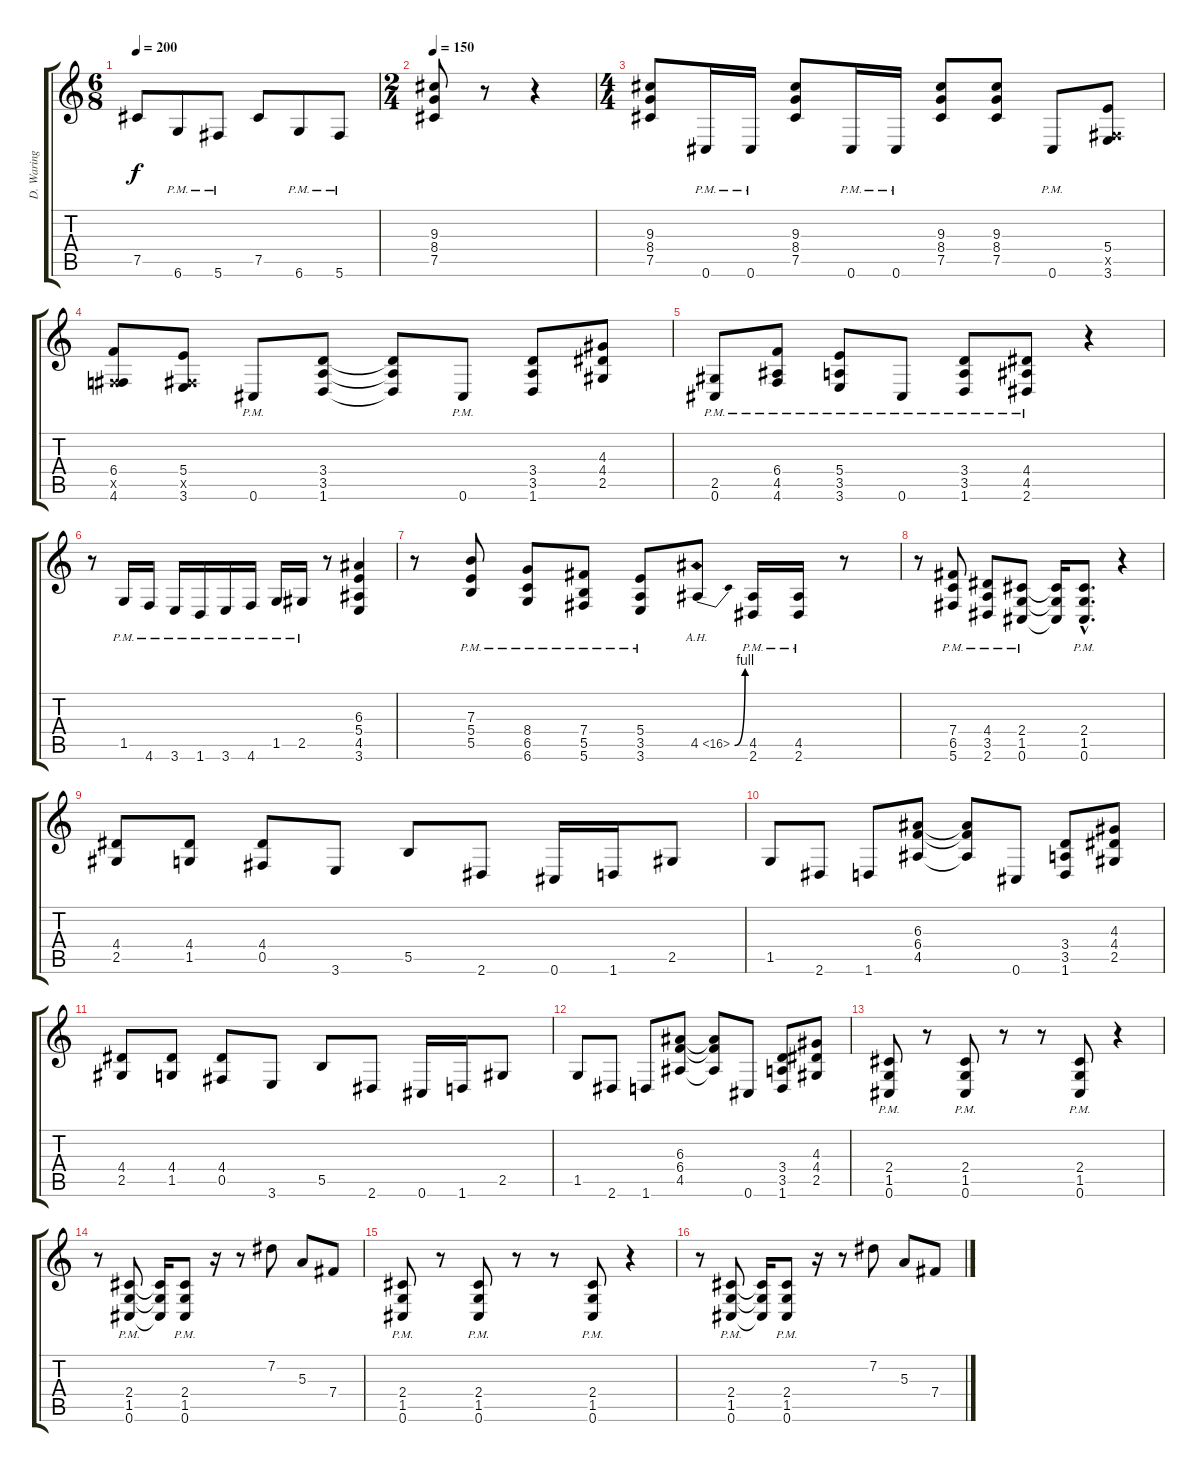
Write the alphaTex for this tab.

\track ("D. Waring Gtr." "D. Waring ") {instrument distortionguitar}
\staff {score tabs}
\tuning (Db4 Ab3 E3 B2 Gb2 Db2) {hide}
\ts (6 8)
\tempo 200
\clef g2
\ks c
7.5.8{dy f} 6.6{pm}.8 5.6{pm}.8 7.5.8 6.6{pm}.8 5.6{pm}.8 |
\ts (2 4)
\tempo 150
(9.3 8.4 7.5).8 r.8 r.4 |
\ts (4 4)
(9.3 8.4 7.5).8 0.6{pm}.16 0.6{pm}.16 (9.3 8.4 7.5).8 0.6{pm}.16 0.6{pm}.16 (9.3 8.4 7.5).8 (9.3 8.4 7.5).8 0.6{pm}.8 (5.4 0.5{x} 3.6).8 |
(6.4 0.5{x} 4.6).8 (5.4 0.5{x} 3.6).8 0.6{pm}.8 (3.4 3.5 1.6).8 (3.4{t} 3.5{t} 1.6{t}).8 0.6{pm}.8 (3.4 3.5 1.6).8 (4.3 4.4 2.5).8 |
(2.5{pm} 0.6{pm}).8 (6.4{pm} 4.5{pm} 4.6{pm}).8 (5.4{pm} 3.5{pm} 3.6{pm}).8 0.6{pm}.8 (3.4{pm} 3.5{pm} 1.6{pm}).8 (4.4{pm} 4.5{pm} 2.6{pm}).8 r.4 |
r.8 1.5{pm}.16 4.6{pm}.16 3.6{pm}.16 1.6{pm}.16 3.6{pm}.16 4.6{pm}.16 1.5{pm}.16 2.5{pm}.16 r.8 (6.3 5.4 4.5 3.6).4 |
r.8 (7.3{pm} 5.4{pm} 5.5{pm}).8 (8.4{pm} 6.5{pm} 6.6{pm}).8 (7.4{pm} 5.5{pm} 5.6{pm}).8 (5.4{pm} 3.5{pm} 3.6{pm}).8 4.5{be (bend 0 0 60 4) ah 12}.8 (4.5{pm} 2.6{pm}).16 (4.5{pm} 2.6{pm}).16 r.8 |
r.8 (7.4{pm} 6.5{pm} 5.6{pm}).8 (4.4{pm} 3.5{pm} 2.6{pm}).8 (2.4{pm} 1.5{pm} 0.6{pm}).8 (2.4{t} 1.5{t} 0.6{t}).16 (2.4{hac pm} 1.5{hac pm} 0.6{hac pm}).8{d} r.4 |
(4.4 2.5).8 (4.4 1.5).8 (4.4 0.5).8 3.6.8 5.5.8 2.6.8 0.6.16 1.6.16 2.5.8 |
1.5.8 2.6.8 1.6.8 (6.3 6.4 4.5).8 (6.3{t} 6.4{t} 4.5{t}).8 0.6.8 (3.4 3.5 1.6).8 (4.3 4.4 2.5).8 |
(4.4 2.5).8 (4.4 1.5).8 (4.4 0.5).8 3.6.8 5.5.8 2.6.8 0.6.16 1.6.16 2.5.8 |
1.5.8 2.6.8 1.6.8 (6.3 6.4 4.5).8 (6.3{t} 6.4{t} 4.5{t}).8 0.6.8 (3.4 3.5 1.6).8 (4.3 4.4 2.5).8 |
(2.4{pm} 1.5{pm} 0.6{pm}).8 r.8 (2.4{pm} 1.5{pm} 0.6{pm}).8 r.8 r.8 (2.4{pm} 1.5{pm} 0.6{pm}).8 r.4 |
r.8 (2.4{pm} 1.5{pm} 0.6{pm}).8 (2.4{t} 1.5{t} 0.6{t}).16 (2.4{pm} 1.5{pm} 0.6{pm}).8 r.16 r.8 7.2.8 5.3.8 7.4.8 |
(2.4{pm} 1.5{pm} 0.6{pm}).8 r.8 (2.4{pm} 1.5{pm} 0.6{pm}).8 r.8 r.8 (2.4{pm} 1.5{pm} 0.6{pm}).8 r.4 |
r.8 (2.4{pm} 1.5{pm} 0.6{pm}).8 (2.4{t} 1.5{t} 0.6{t}).16 (2.4{pm} 1.5{pm} 0.6{pm}).8 r.16 r.8 7.2.8 5.3.8 7.4.8
